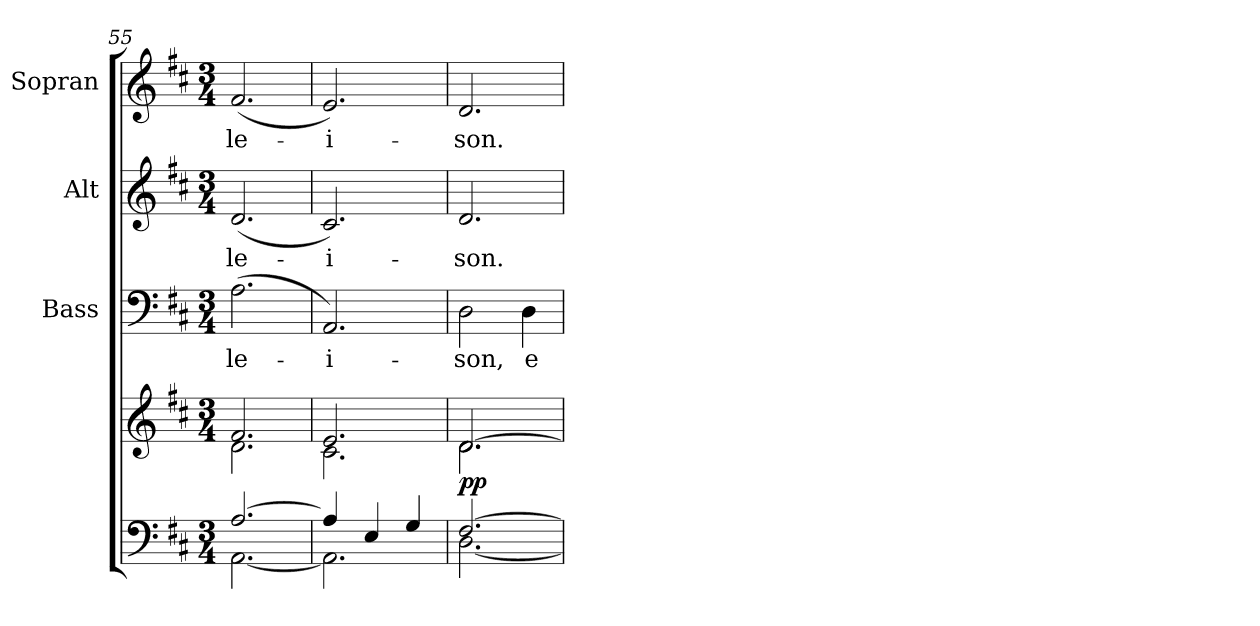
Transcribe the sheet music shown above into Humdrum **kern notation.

**kern	**kern	**dynam	**kern	**text	**kern	**text	**kern	**text
*part4	*part4	*part4	*part3	*part3	*part2	*part2	*part1	*part1
*staff5	*staff4	*staff4/5	*staff3	*staff3	*staff2	*staff2	*staff1	*staff1
*	*	*	*I"Bass	*	*I"Alt	*	*I"Sopran	*
*	*	*	*I'B.	*	*I'A.	*	*I'S.	*
*clefF4	*clefG2	*	*clefF4	*	*clefG2	*	*clefG2	*
*k[f#c#]	*k[f#c#]	*	*k[f#c#]	*	*k[f#c#]	*	*k[f#c#]	*
*D:	*D:	*	*D:	*	*D:	*	*D:	*
*M3/4	*M3/4	*	*M3/4	*	*M3/4	*	*M3/4	*
=55	=55	=55	=55	=55	=55	=55	=55	=55
*^	*^	*	*	*	*	*	*	*
!	!	!	!	!	!	!LO:LY:b	!	!LO:LY:b	!	!LO:LY:b
[>2.A/	[<2.AA\	2.f#/	2.d\	.	(>2.A\	-le-	(<2.d/	-le-	(<2.f#/	-le-
=56	=56	=56	=56	=56	=56	=56	=56	=56	=56	=56
!	!	!	!	!	!	!LO:LY:b	!	!LO:LY:b	!	!LO:LY:b
4A/]	2.AA\]	2.e/	2.c#\	.	2.AA/)	-i-	2.c#/)	-i-	2.e/)	-i-
4E/	.	.	.	.	.	.	.	.	.	.
4G/	.	.	.	.	.	.	.	.	.	.
=57	=57	=57	=57	=57	=57	=57	=57	=57	=57	=57
!	!	!	!	!LO:DY:b	!	!LO:LY:b	!	!LO:LY:b	!	!LO:LY:b
[>2.F#/	[<2.D\	[>2.d/	2.d\	pp	2D\	-son,	2.d/	-son.	2.d/	-son.
!	!	!	!	!	!	!LO:LY:b	!	!	!	!
.	.	.	.	.	4D\	e-	.	.	.	.
*v	*v	*	*	*	*	*	*	*	*	*
*	*v	*v	*	*	*	*	*	*	*
=	=	=	=	=	=	=	=	=
*-	*-	*-	*-	*-	*-	*-	*-	*-
